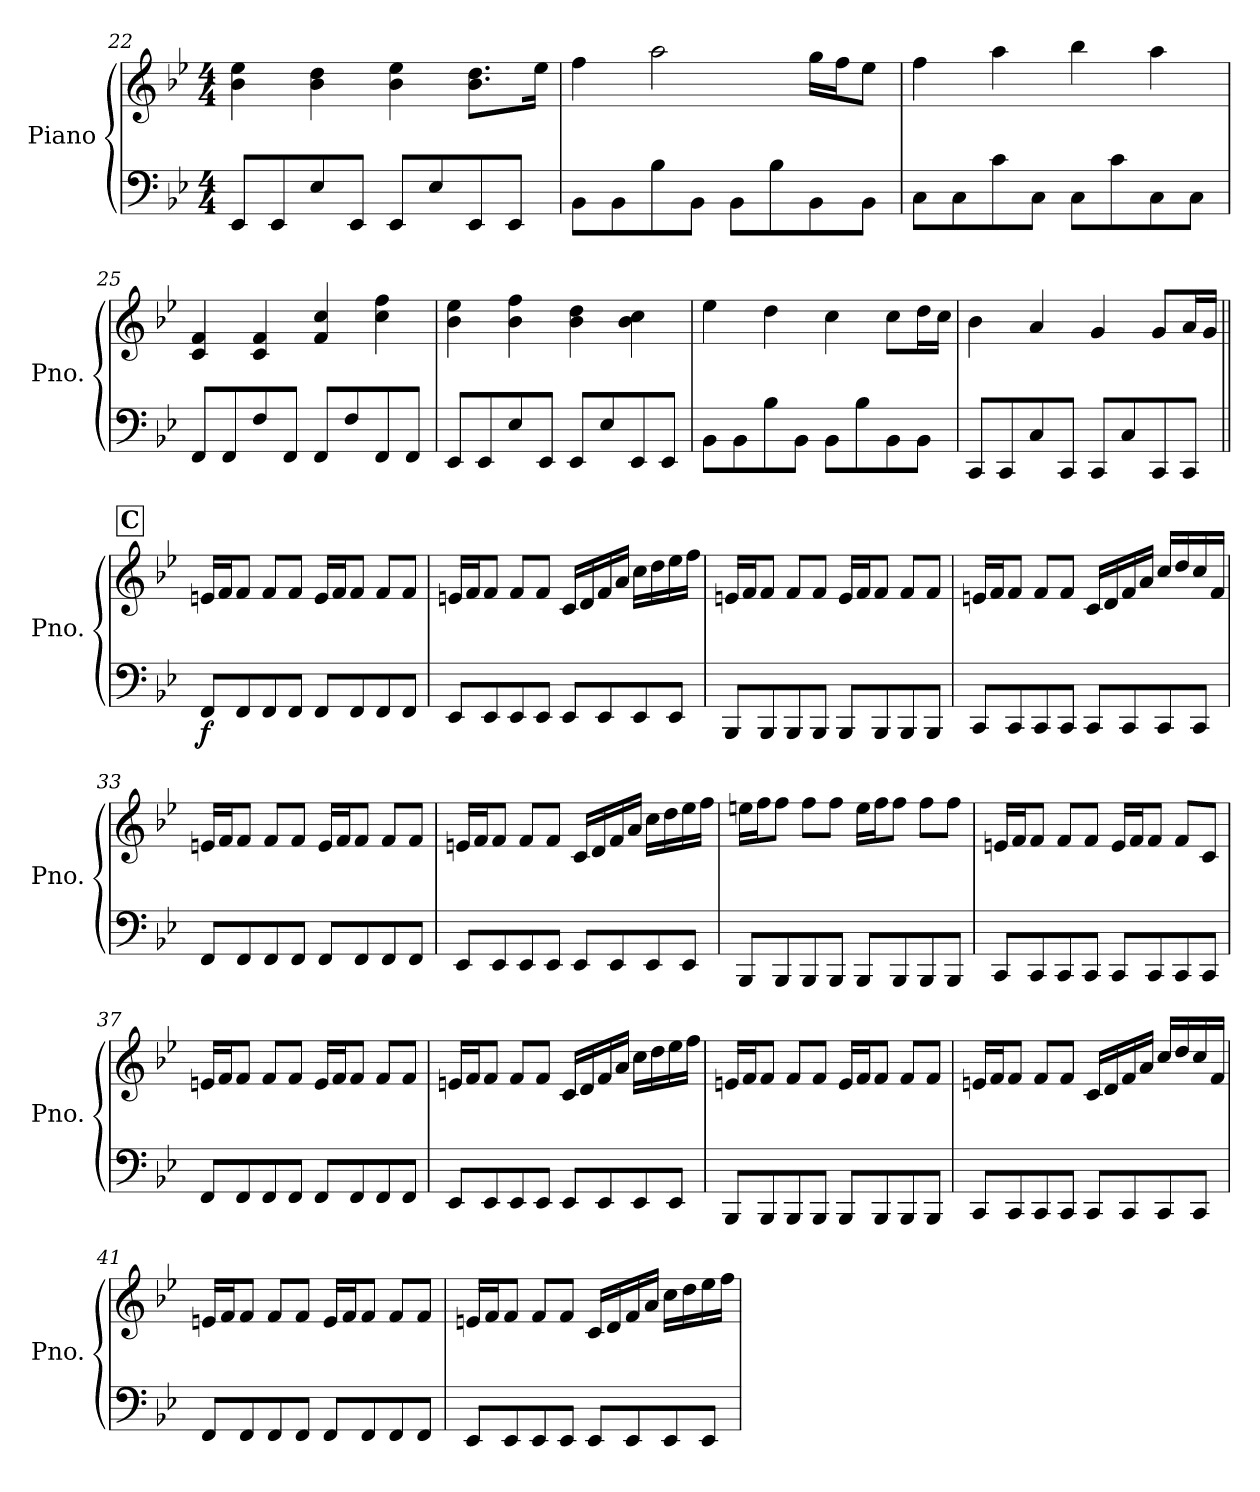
**kern	**kern	**dynam
*part1	*part1	*part1
*staff2	*staff1	*staff1/2
*I"Piano	*	*
*I'Pno.	*	*
*clefF4	*clefG2	*
*k[b-e-]	*k[b-e-]	*
*M4/4	*M4/4	*
=22	=22	=22
8EE-/L	4b-\ 4ee-\	.
8EE-/	.	.
8E-/	4b-\ 4dd\	.
8EE-/J	.	.
8EE-/L	4b-\ 4ee-\	.
8E-/	.	.
8EE-/	8.b-\ 8.dd\L	.
8EE-/J	.	.
.	16ee-\Jk	.
=23	=23	=23
8BB-\L	4ff\	.
8BB-\	.	.
8B-\	2aa\	.
8BB-\J	.	.
8BB-\L	.	.
8B-\	.	.
8BB-\	16gg\LL	.
.	16ff\J	.
8BB-\J	8ee-\J	.
=24	=24	=24
8C\L	4ff\	.
8C\	.	.
8c\	4aa\	.
8C\J	.	.
8C\L	4bb-\	.
8c\	.	.
8C\	4aa\	.
8C\J	.	.
!!LO:LB:g=z
=25	=25	=25
8FF/L	4c/ 4f/	.
8FF/	.	.
8F/	4c/ 4f/	.
8FF/J	.	.
8FF/L	4f/ 4cc/	.
8F/	.	.
8FF/	4cc\ 4ff\	.
8FF/J	.	.
=26	=26	=26
8EE-/L	4b-\ 4ee-\	.
8EE-/	.	.
8E-/	4b-\ 4ff\	.
8EE-/J	.	.
8EE-/L	4b-\ 4dd\	.
8E-/	.	.
8EE-/	4b-\ 4cc\	.
8EE-/J	.	.
=27	=27	=27
8BB-\L	4ee-\	.
8BB-\	.	.
8B-\	4dd\	.
8BB-\J	.	.
8BB-\L	4cc\	.
8B-\	.	.
8BB-\	8cc\L	.
8BB-\J	16dd\L	.
.	16cc\JJ	.
=28	=28	=28
8CC/L	4b-\	.
8CC/	.	.
8C/	4a/	.
8CC/J	.	.
8CC/L	4g/	.
8C/	.	.
8CC/	8g/L	.
8CC/J	16a/L	.
.	16g/JJ	.
!!LO:LB:g=z
!!LO:REH:place=s1:a:B:fs=14:t=C
=29||	=29||	=29||
!	!	!LO:DY:b=2
8FF/L	16en/LL	f
.	16f/J	.
8FF/	8f/J	.
8FF/	8f/L	.
8FF/J	8f/J	.
8FF/L	16e/LL	.
.	16f/J	.
8FF/	8f/J	.
8FF/	8f/L	.
8FF/J	8f/J	.
=30	=30	=30
8EE-/L	16en/LL	.
.	16f/J	.
8EE-/	8f/J	.
8EE-/	8f/L	.
8EE-/J	8f/J	.
8EE-/L	16c/LL	.
.	16d/	.
8EE-/	16f/	.
.	16a/JJ	.
8EE-/	16cc\LL	.
.	16dd\	.
8EE-/J	16ee-\	.
.	16ff\JJ	.
=31	=31	=31
8BBB-/L	16en/LL	.
.	16f/J	.
8BBB-/	8f/J	.
8BBB-/	8f/L	.
8BBB-/J	8f/J	.
8BBB-/L	16e/LL	.
.	16f/J	.
8BBB-/	8f/J	.
8BBB-/	8f/L	.
8BBB-/J	8f/J	.
!!LO:LB:g=z
=32	=32	=32
8CC/L	16en/LL	.
.	16f/J	.
8CC/	8f/J	.
8CC/	8f/L	.
8CC/J	8f/J	.
8CC/L	16c/LL	.
.	16d/	.
8CC/	16f/	.
.	16a/JJ	.
8CC/	16cc/LL	.
.	16dd/	.
8CC/J	16cc/	.
.	16f/JJ	.
=33	=33	=33
8FF/L	16en/LL	.
.	16f/J	.
8FF/	8f/J	.
8FF/	8f/L	.
8FF/J	8f/J	.
8FF/L	16e/LL	.
.	16f/J	.
8FF/	8f/J	.
8FF/	8f/L	.
8FF/J	8f/J	.
=34	=34	=34
8EE-/L	16en/LL	.
.	16f/J	.
8EE-/	8f/J	.
8EE-/	8f/L	.
8EE-/J	8f/J	.
8EE-/L	16c/LL	.
.	16d/	.
8EE-/	16f/	.
.	16a/JJ	.
8EE-/	16cc\LL	.
.	16dd\	.
8EE-/J	16ee-\	.
.	16ff\JJ	.
!!LO:LB:g=z
=35	=35	=35
8BBB-/L	16een\LL	.
.	16ff\J	.
8BBB-/	8ff\J	.
8BBB-/	8ff\L	.
8BBB-/J	8ff\J	.
8BBB-/L	16ee\LL	.
.	16ff\J	.
8BBB-/	8ff\J	.
8BBB-/	8ff\L	.
8BBB-/J	8ff\J	.
=36	=36	=36
8CC/L	16en/LL	.
.	16f/J	.
8CC/	8f/J	.
8CC/	8f/L	.
8CC/J	8f/J	.
8CC/L	16e/LL	.
.	16f/J	.
8CC/	8f/J	.
8CC/	8f/L	.
8CC/J	8c/J	.
=37	=37	=37
8FF/L	16en/LL	.
.	16f/J	.
8FF/	8f/J	.
8FF/	8f/L	.
8FF/J	8f/J	.
8FF/L	16e/LL	.
.	16f/J	.
8FF/	8f/J	.
8FF/	8f/L	.
8FF/J	8f/J	.
!!LO:PB:g=z
=38	=38	=38
8EE-/L	16en/LL	.
.	16f/J	.
8EE-/	8f/J	.
8EE-/	8f/L	.
8EE-/J	8f/J	.
8EE-/L	16c/LL	.
.	16d/	.
8EE-/	16f/	.
.	16a/JJ	.
8EE-/	16cc\LL	.
.	16dd\	.
8EE-/J	16ee-\	.
.	16ff\JJ	.
=39	=39	=39
8BBB-/L	16en/LL	.
.	16f/J	.
8BBB-/	8f/J	.
8BBB-/	8f/L	.
8BBB-/J	8f/J	.
8BBB-/L	16e/LL	.
.	16f/J	.
8BBB-/	8f/J	.
8BBB-/	8f/L	.
8BBB-/J	8f/J	.
=40	=40	=40
8CC/L	16en/LL	.
.	16f/J	.
8CC/	8f/J	.
8CC/	8f/L	.
8CC/J	8f/J	.
8CC/L	16c/LL	.
.	16d/	.
8CC/	16f/	.
.	16a/JJ	.
8CC/	16cc/LL	.
.	16dd/	.
8CC/J	16cc/	.
.	16f/JJ	.
!!LO:LB:g=z
=41	=41	=41
8FF/L	16en/LL	.
.	16f/J	.
8FF/	8f/J	.
8FF/	8f/L	.
8FF/J	8f/J	.
8FF/L	16e/LL	.
.	16f/J	.
8FF/	8f/J	.
8FF/	8f/L	.
8FF/J	8f/J	.
=42	=42	=42
8EE-/L	16en/LL	.
.	16f/J	.
8EE-/	8f/J	.
8EE-/	8f/L	.
8EE-/J	8f/J	.
8EE-/L	16c/LL	.
.	16d/	.
8EE-/	16f/	.
.	16a/JJ	.
8EE-/	16cc\LL	.
.	16dd\	.
8EE-/J	16ee-\	.
.	16ff\JJ	.
=	=	=
*-	*-	*-
